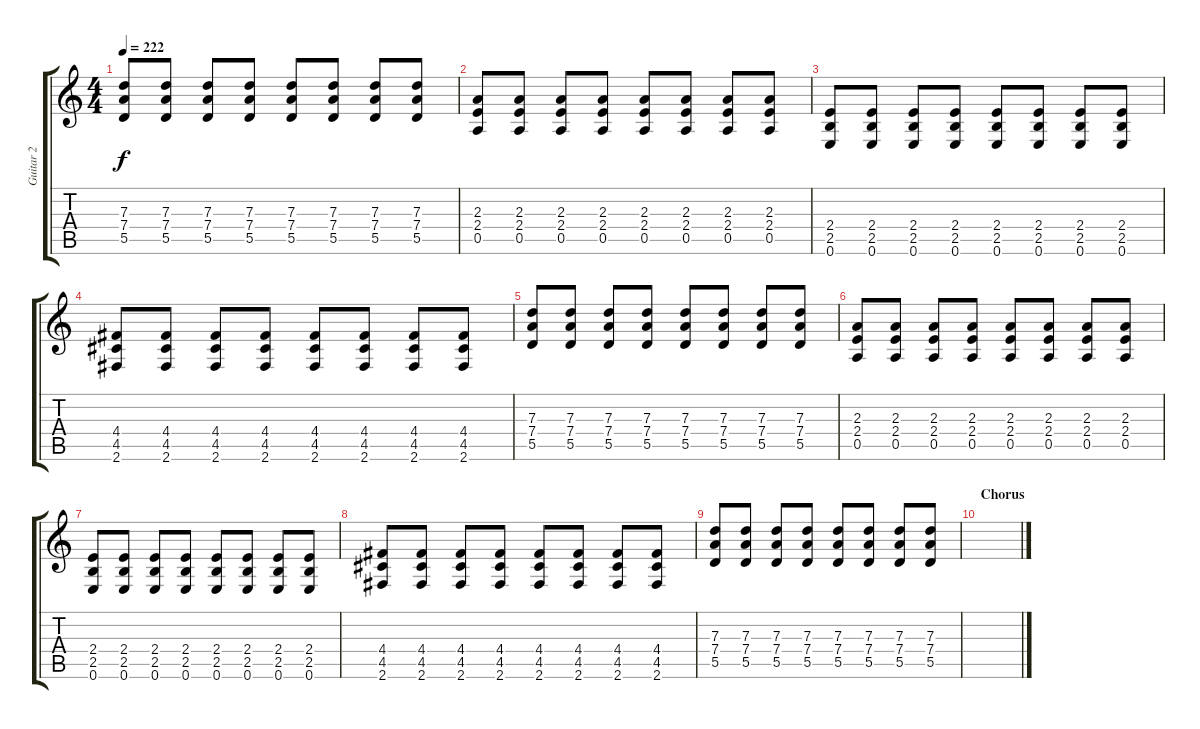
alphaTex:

\track ("Guitar 2  *Somente apoio / Just support*" "Guitar 2  ") {instrument overdrivenguitar}
\staff {score tabs}
\tuning (E4 B3 G3 D3 A2 E2) {hide}
\ts (4 4)
\tempo 222
\clef g2
\ks c
(7.3 7.4 5.5).8{dy f} (7.3 7.4 5.5).8 (7.3 7.4 5.5).8 (7.3 7.4 5.5).8 (7.3 7.4 5.5).8 (7.3 7.4 5.5).8 (7.3 7.4 5.5).8 (7.3 7.4 5.5).8 |
(2.3 2.4 0.5).8 (2.3 2.4 0.5).8 (2.3 2.4 0.5).8 (2.3 2.4 0.5).8 (2.3 2.4 0.5).8 (2.3 2.4 0.5).8 (2.3 2.4 0.5).8 (2.3 2.4 0.5).8 |
(2.4 2.5 0.6).8 (2.4 2.5 0.6).8 (2.4 2.5 0.6).8 (2.4 2.5 0.6).8 (2.4 2.5 0.6).8 (2.4 2.5 0.6).8 (2.4 2.5 0.6).8 (2.4 2.5 0.6).8 |
(4.4 4.5 2.6).8 (4.4 4.5 2.6).8 (4.4 4.5 2.6).8 (4.4 4.5 2.6).8 (4.4 4.5 2.6).8 (4.4 4.5 2.6).8 (4.4 4.5 2.6).8 (4.4 4.5 2.6).8 |
(7.3 7.4 5.5).8 (7.3 7.4 5.5).8 (7.3 7.4 5.5).8 (7.3 7.4 5.5).8 (7.3 7.4 5.5).8 (7.3 7.4 5.5).8 (7.3 7.4 5.5).8 (7.3 7.4 5.5).8 |
(2.3 2.4 0.5).8 (2.3 2.4 0.5).8 (2.3 2.4 0.5).8 (2.3 2.4 0.5).8 (2.3 2.4 0.5).8 (2.3 2.4 0.5).8 (2.3 2.4 0.5).8 (2.3 2.4 0.5).8 |
(2.4 2.5 0.6).8 (2.4 2.5 0.6).8 (2.4 2.5 0.6).8 (2.4 2.5 0.6).8 (2.4 2.5 0.6).8 (2.4 2.5 0.6).8 (2.4 2.5 0.6).8 (2.4 2.5 0.6).8 |
(4.4 4.5 2.6).8 (4.4 4.5 2.6).8 (4.4 4.5 2.6).8 (4.4 4.5 2.6).8 (4.4 4.5 2.6).8 (4.4 4.5 2.6).8 (4.4 4.5 2.6).8 (4.4 4.5 2.6).8 |
(7.3 7.4 5.5).8 (7.3 7.4 5.5).8 (7.3 7.4 5.5).8 (7.3 7.4 5.5).8 (7.3 7.4 5.5).8 (7.3 7.4 5.5).8 (7.3 7.4 5.5).8 (7.3 7.4 5.5).8 |
\section ("" "Chorus")
